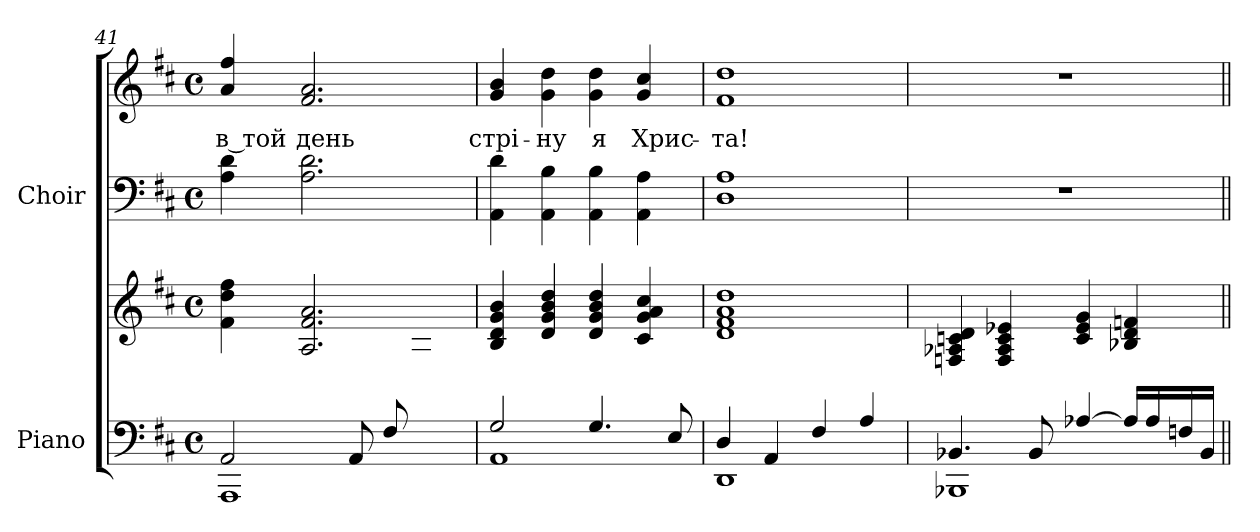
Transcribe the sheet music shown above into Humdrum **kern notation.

**kern	**kern	**kern	**kern	**text
*part2	*part2	*part1	*part1	*part1
*staff4	*staff3	*staff2	*staff1	*staff1
*I"Piano	*	*I"Choir	*	*
*I'Pno.	*	*I'Choir	*	*
!!LO:LB:g=z
*clefF4	*clefG2	*clefF4	*clefG2	*
*k[f#c#]	*k[f#c#]	*k[f#c#]	*k[f#c#]	*
*D:	*D:	*D:	*D:	*
*M4/4	*M4/4	*M4/4	*M4/4	*
*met(c)	*met(c)	*met(c)	*met(c)	*
=41	=41	=41	=41	=41
*^	*^	*	*	*
!	!	!	!	!	!	!LO:LY:b:color=#000000
2AAi/	1AAAi	4f#i\ 4ddi 4ff#i	2.ryy	4Ai\ 4di	4ai/ 4ff#i	в той
!	!	!	!	!	!	!LO:LY:b:color=#000000
.	.	2.Ai/ 2.f#i 2.ai	.	2.Ai\ 2.di	2.f#i/ 2.ai	день
8AAi/L	.	.	.	.	.	.
8F#i/	.	.	.	.	.	.
4ryy	.	.	8Ai\	.	.	.
.	.	.	8di\J	.	.	.
*	*	*v	*v	*	*	*
=42	=42	=42	=42	=42	=42
*	*	*^	*	*	*
!	!	!	!	!	!	!LO:LY:b:color=#000000
*	*	*v	*v	*	*	*
2Gi/	1AAi	4Bi/ 4di 4gi 4bi	4AAi\ 4di	4gi/ 4bi	стрі-
!	!	!	!	!	!LO:LY:b:color=#000000
.	.	4di/ 4gi 4bi 4ddi	4AAi\ 4Bi	4gi\ 4ddi	-ну
!	!	!	!	!	!LO:LY:b:color=#000000
4.Gi/	.	4di/ 4gi 4bi 4ddi	4AAi\ 4Bi	4gi\ 4ddi	я
!	!	!	!	!	!LO:LY:b:color=#000000
.	.	4c#i/ 4gi 4ai 4cc#i	4AAi\ 4Ai	4gi/ 4cc#i	Хрис-
8Ei/	.	.	.	.	.
=43	=43	=43	=43	=43	=43
!	!	!	!	!	!LO:LY:b:color=#000000
4Di/	1DDi	1di 1f#i 1ai 1ddi	1Di 1Ai	1f#i 1ddi	-та!
4AAi/	.	.	.	.	.
4F#i/	.	.	.	.	.
4Ai/	.	.	.	.	.
=44	=44	=44	=44	=44	=44
4.BB-Xi/	1BBB-Xi	4Fni/ 4A-Xi 4cni 4di	1r	1r	.
.	.	4Fi/ 4A-i 4ci 4e-Xi	.	.	.
8BB-i/	.	.	.	.	.
[>4A-Xi/	.	4ci/ 4e-i 4gi	.	.	.
16A-i/LL]	.	4B-Xi/ 4di 4fni	.	.	.
16A-i/	.	.	.	.	.
16Fni/	.	.	.	.	.
16BB-i/JJ	.	.	.	.	.
*v	*v	*	*	*	*
=||	=||	=||	=||	=||
*-	*-	*-	*-	*-
